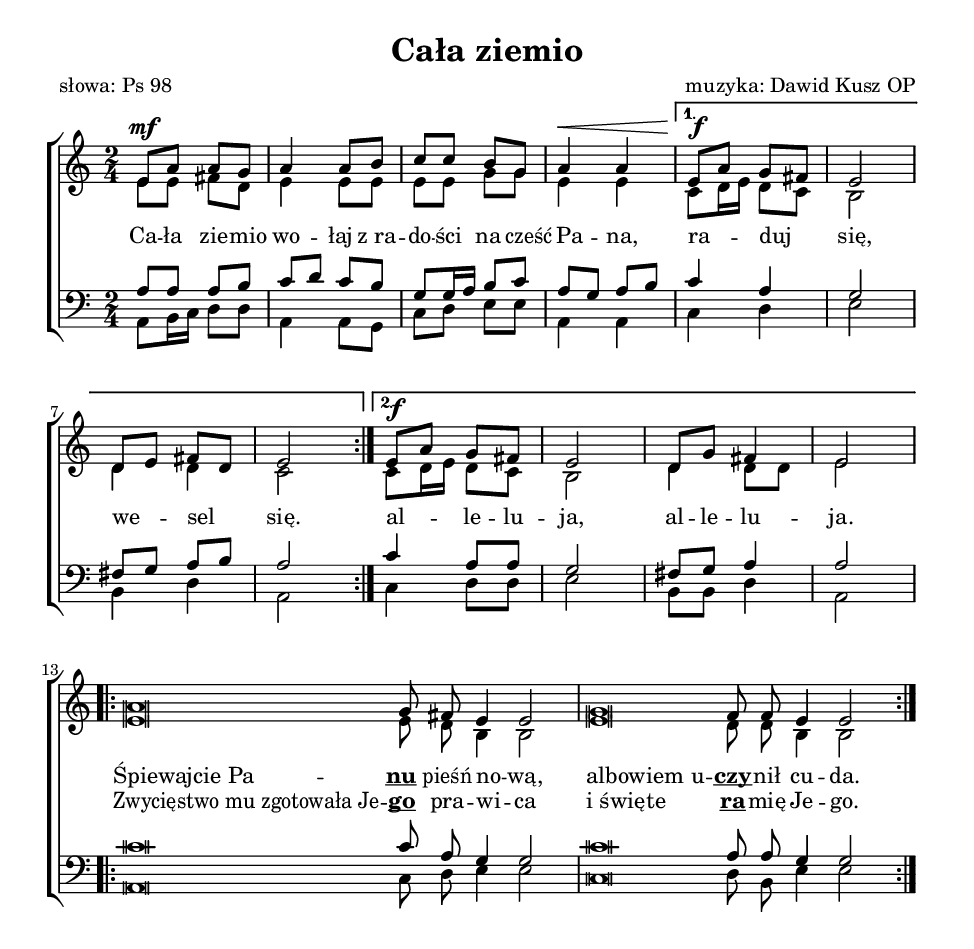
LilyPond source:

\version "2.17.3"
#(set-global-staff-size 17.5)

\header	{
  title = "Cała ziemio"
  poet = "słowa: Ps 98"
  composer = "muzyka: Dawid Kusz OP"
}

\paper {
  paper-width = 165 \mm
  paper-height = 240 \mm
  line-width = 145 \mm
  top-margin = 10 \mm
  system-system-spacing #'basic-distance = #15
  markup-system-spacing #'basic-distance = #14
}
%--------------------------------MELODY--------------------------------
sopranomelody = \relative f' {
  \repeat volta 2 {
    \key a \minor
    \time 2/4
    e8^\mf a a g
    a4 \tweak Beam #'positions #'(2.5 . 2.8) a8 b
    \tweak Beam #'positions #'(3.2 . 3.2) c c b g
    a4^\< a
  }
  \alternative {
    {
      \tweak Beam #'positions #'(1.25 . 2.25)
      e8-\tweak #'X-offset #0.5 ^\f \melisma a\melismaEnd g\melisma fis\melismaEnd
      e2
      d8\melisma e\melismaEnd \tweak Beam #'positions #'(1.25 . 0.8) fis \melisma d\melismaEnd
      e2
    }
    {
      \tweak Beam #'positions #'(1.25 . 2.25)
      e8-\tweak #'X-offset #0.5 ^\f \melisma a\melismaEnd g fis
      e2
      d8 g fis4
      e2
    }
  }
  \overrideProperty #"Score.NonMusicalPaperColumn"
  #'line-break-system-details #`((Y-offset . 70))
  \repeat volta 2 {
    \cadenzaOn
    a\breve g8 fis e4 e2
    \bar "|"
    g\breve fis8 fis e4 e2
    \cadenzaOff
  }
}
altomelody = \relative f' {
  \repeat volta 2 {
    \key a \minor
    \time 2/4
    e8 e fis d
    e4 e8 e
    e e g g
    e4 e
  }
  \alternative {
    {
      c8\melisma d16 e\melismaEnd d8\melisma c\melisma
      b2
      d4 d
      c2
    }
    {
      c8\melisma d16 e\melismaEnd d8\melisma c\melisma
      b2
      d4 d8 d
      e2
    }
  }
  \repeat volta 2 {
    \cadenzaOn
    e\breve e8 d b4 b2
    \bar "|"
    e\breve d8 d b4 b2
    \cadenzaOff
  }
}
tenormelody = \relative f {
  \repeat volta 2 {
    \key a \minor
    \time 2/4
    a8 a a b
    c8\melisma d\melismaEnd c b
    g g16\melisma a\melismaEnd b8 c
    a8\melisma g\melismaEnd a\melisma b\melismaEnd
  }
  \alternative {
    {
      c4 a
      g2
      fis8\melisma g\melismaEnd a\melisma b\melismaEnd
      a2
    }
    {
      c4 a8 a
      g2
      fis8 g a4
      a2
    }
  }
  \repeat volta 2 {
    \cadenzaOn
    c\breve c8 a g4 g2
    \bar "|"
    c\breve a8 a g4 g2
    \cadenzaOff
  }
}
bassmelody = \relative f {
  \repeat volta 2 {
    \key a \minor
    \time 2/4
    a,8 b16\melisma c\melismaEnd d8 d
    a4 a8 g
    c d \tweak Beam #'positions #'(-2.6 . -2.6) e e
    a,4 a
  }
  \alternative {
    {
      c4 d
      e2
      b4 d
      a2
    }
    {
      c4 \tweak Beam #'positions #'(-2.8 . -2.8) d8 d
      e2
      b8 b d4
      a2
    }
  }
  \repeat volta 2 {
    \cadenzaOn
    a\breve c8 d e4 e2
    \bar "|"
    c\breve d8 b e4 e2
    \cadenzaOff
  }
}
akordy = \chordmode {
}
%--------------------------------LYRICS--------------------------------
text = \lyricmode {
  \repeat volta 2 {
    Ca -- ła zie -- \tweak #'X-offset #-1 mio wo -- \tweak #'X-offset #-1.2 łaj
    z_ra -- do -- ści \tweak #'X-offset #-1 na \tweak #'X-offset #-1 \markup \scale #'(0.9 . 1) cześć \tweak #'X-offset #-0.2 Pa -- na,
  }
  \alternative {
    { ra -- duj się, we -- sel się. }
    { al -- le -- lu -- ja, al -- le -- lu -- ja. }
  }
  \tweak #'X-offset #-1.5 "Śpiewajcie Pa" --
  \tweak #'X-offset #-1.5 \markup \bold \underline nu
  \markup \scale #'(0.9 . 1) pieśń
  \tweak #'X-offset #0 no -- wą,
  \once \override LyricHyphen #'minimum-distance = #1
  \tweak #'X-offset #-0.5 "albowiem u" --
  \markup \bold \underline czy -- nił cu -- da.
}
secondverse = \lyricmode {
  \repeat unfold 27 \skip4
  \once \override LyricHyphen #'minimum-distance = #1
  \tweak #'X-offset #-1.5 \markup \scale #'(0.9 . 1)
  "Zwycięstwo mu zgotowała Je" --
  \tweak #'X-offset #-1.2 \markup \bold \underline go
  pra -- \tweak #'X-offset #0 wi -- ca
  \tweak #'X-offset #-0.5 "i święte"
  \markup \bold \underline ra -- mię Je -- go.
}
%--------------------------------ALL-FILE VARIABLE--------------------------------

\score {
  \new ChoirStaff <<
    \new Staff = women <<
      \clef treble
      \new Voice = soprano {
        \voiceOne
        \sopranomelody
      }
      \new Voice = alto {
        \voiceTwo
        \altomelody
      }
    >>
    \new Lyrics \with {
      \override VerticalAxisGroup #'staff-affinity = #CENTER
      \override VerticalAxisGroup #'nonstaff-relatedstaff-spacing #'padding = #1
    }
    \lyricsto soprano \text
    \new Lyrics \with {
      \override VerticalAxisGroup #'staff-affinity = #CENTER
      \override VerticalAxisGroup #'nonstaff-relatedstaff-spacing #'padding = #1
    }
    \lyricsto soprano \secondverse

    \new Staff = men <<
      \clef bass
      \new Voice = tenor {
        \voiceOne
        \tenormelody
      }
      \new Voice = bass {
        \voiceTwo
        \bassmelody
      }
    >>
  >>
  \layout {
    \override NoteHead #'style = #'altdefault
    indent = 0
  }
}
